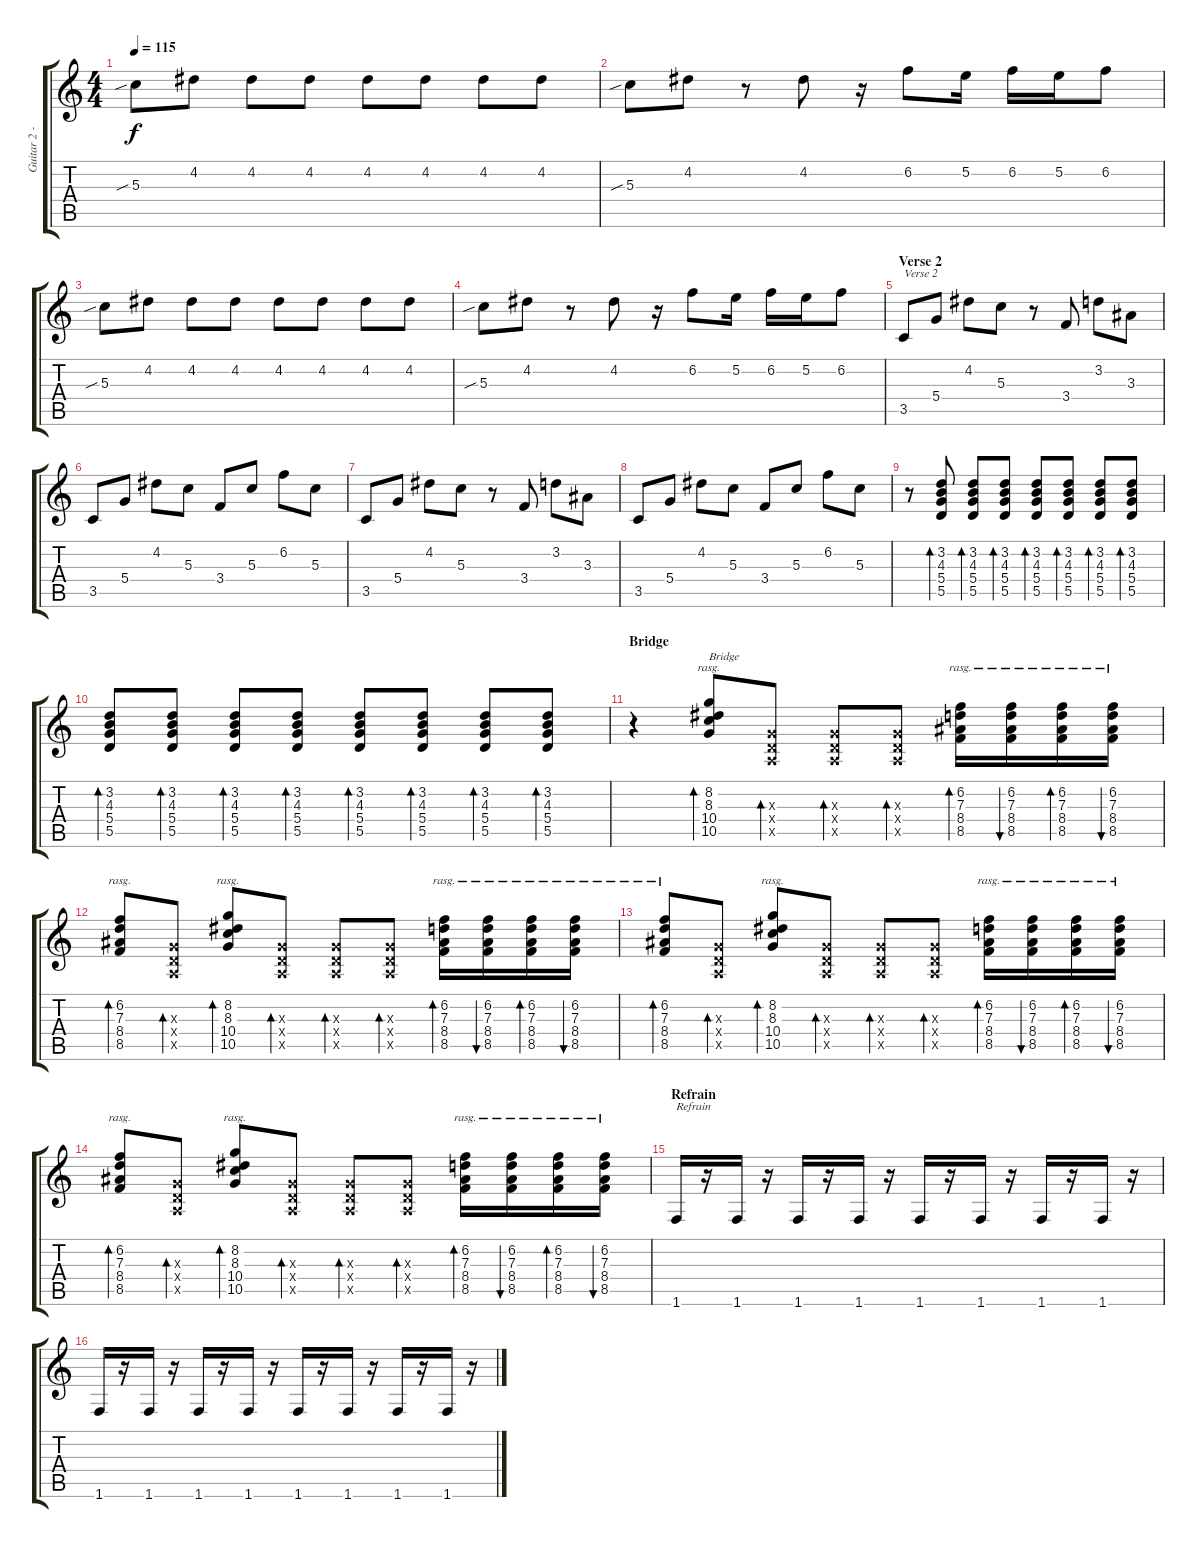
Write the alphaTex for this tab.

\track ("Guitar 2 - Nick McCarthy" "Guitar 2 -") {instrument electricguitarjazz}
\staff {score tabs}
\tuning (E4 B3 G3 D3 A2 E2) {hide}
\ts (4 4)
\tempo 115
\clef g2
\ks c
5.3{sib}.8{dy f} 4.2.8 4.2.8 4.2.8 4.2.8 4.2.8 4.2.8 4.2.8 |
5.3{sib}.8 4.2.8 r.8 4.2.8 r.16 6.2.8 5.2.16 6.2.16 5.2.16 6.2.8 |
5.3{sib}.8 4.2.8 4.2.8 4.2.8 4.2.8 4.2.8 4.2.8 4.2.8 |
5.3{sib}.8 4.2.8 r.8 4.2.8 r.16 6.2.8 5.2.16 6.2.16 5.2.16 6.2.8 |
\section ("" "Verse 2")
3.5.8{txt "Verse 2"} 5.4.8 4.2.8 5.3.8 r.8 3.4.8 3.2.8 3.3.8 |
3.5.8 5.4.8 4.2.8 5.3.8 3.4.8 5.3.8 6.2.8 5.3.8 |
3.5.8 5.4.8 4.2.8 5.3.8 r.8 3.4.8 3.2.8 3.3.8 |
3.5.8 5.4.8 4.2.8 5.3.8 3.4.8 5.3.8 6.2.8 5.3.8 |
r.8 (3.2 4.3 5.4 5.5).8{bd 60} (3.2 4.3 5.4 5.5).8{bd 60} (3.2 4.3 5.4 5.5).8{bd 60} (3.2 4.3 5.4 5.5).8{bd 60} (3.2 4.3 5.4 5.5).8{bd 60} (3.2 4.3 5.4 5.5).8{bd 60} (3.2 4.3 5.4 5.5).8{bd 60} |
(3.2 4.3 5.4 5.5).8{bd 60} (3.2 4.3 5.4 5.5).8{bd 60} (3.2 4.3 5.4 5.5).8{bd 60} (3.2 4.3 5.4 5.5).8{bd 60} (3.2 4.3 5.4 5.5).8{bd 60} (3.2 4.3 5.4 5.5).8{bd 60} (3.2 4.3 5.4 5.5).8{bd 60} (3.2 4.3 5.4 5.5).8{bd 60} |
\section ("" "Bridge")
r.4 (8.2 8.3 10.4 10.5).8{bd 30 rasg ii txt "Bridge" volume 8 instrument distortionguitar} (0.3{x} 0.4{x} 0.5{x}).8{bd 30} (0.3{x} 0.4{x} 0.5{x}).8{bd 30} (0.3{x} 0.4{x} 0.5{x}).8{bd 30} (6.2 7.3 8.4 8.5).16{bd 30 rasg ii} (6.2 7.3 8.4 8.5).16{bu 30 rasg ii} (6.2 7.3 8.4 8.5).16{bd 30 rasg ii} (6.2 7.3 8.4 8.5).16{bu 30 rasg ii} |
(6.2 7.3 8.4 8.5).8{bd 30 rasg ii} (0.3{x} 0.4{x} 0.5{x}).8{bd 30} (8.2 8.3 10.4 10.5).8{bd 30 rasg ii} (0.3{x} 0.4{x} 0.5{x}).8{bd 30} (0.3{x} 0.4{x} 0.5{x}).8{bd 30} (0.3{x} 0.4{x} 0.5{x}).8{bd 30} (6.2 7.3 8.4 8.5).16{bd 30 rasg ii} (6.2 7.3 8.4 8.5).16{bu 30 rasg ii} (6.2 7.3 8.4 8.5).16{bd 30 rasg ii} (6.2 7.3 8.4 8.5).16{bu 30 rasg ii} |
(6.2 7.3 8.4 8.5).8{bd 30 rasg ii} (0.3{x} 0.4{x} 0.5{x}).8{bd 30} (8.2 8.3 10.4 10.5).8{bd 30 rasg ii} (0.3{x} 0.4{x} 0.5{x}).8{bd 30} (0.3{x} 0.4{x} 0.5{x}).8{bd 30} (0.3{x} 0.4{x} 0.5{x}).8{bd 30} (6.2 7.3 8.4 8.5).16{bd 30 rasg ii} (6.2 7.3 8.4 8.5).16{bu 30 rasg ii} (6.2 7.3 8.4 8.5).16{bd 30 rasg ii} (6.2 7.3 8.4 8.5).16{bu 30 rasg ii} |
(6.2 7.3 8.4 8.5).8{bd 30 rasg ii} (0.3{x} 0.4{x} 0.5{x}).8{bd 30} (8.2 8.3 10.4 10.5).8{bd 30 rasg ii} (0.3{x} 0.4{x} 0.5{x}).8{bd 30} (0.3{x} 0.4{x} 0.5{x}).8{bd 30} (0.3{x} 0.4{x} 0.5{x}).8{bd 30} (6.2 7.3 8.4 8.5).16{bd 30 rasg ii} (6.2 7.3 8.4 8.5).16{bu 30 rasg ii} (6.2 7.3 8.4 8.5).16{bd 30 rasg ii} (6.2 7.3 8.4 8.5).16{bu 30 rasg ii} |
\section ("" "Refrain")
1.6.16{txt "Refrain" volume 10 instrument electricguitarclean} r.16 1.6.16 r.16 1.6.16 r.16 1.6.16 r.16 1.6.16 r.16 1.6.16 r.16 1.6.16 r.16 1.6.16 r.16 |
1.6.16 r.16 1.6.16 r.16 1.6.16 r.16 1.6.16 r.16 1.6.16 r.16 1.6.16 r.16 1.6.16 r.16 1.6.16 r.16
